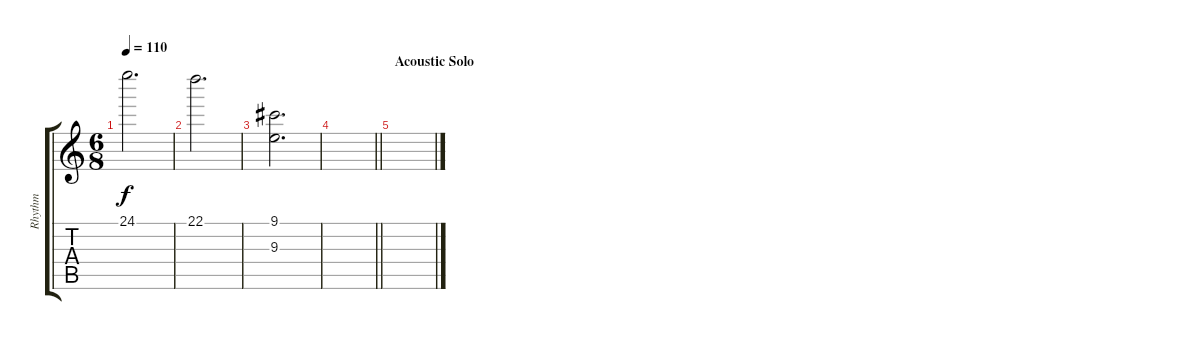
\track ("Rhythm" "Rhythm") {instrument distortionguitar}
\staff {score tabs}
\tuning (E4 B3 G3 D3 A2 E2) {hide}
\ts (6 8)
\tempo 110
\clef g2
\ks c
24.1.2{d dy f} |
22.1.2{d} |
(9.1 9.3).2{d} |
\barLineRight lightlight
|
\section ("" "Acoustic Solo")
